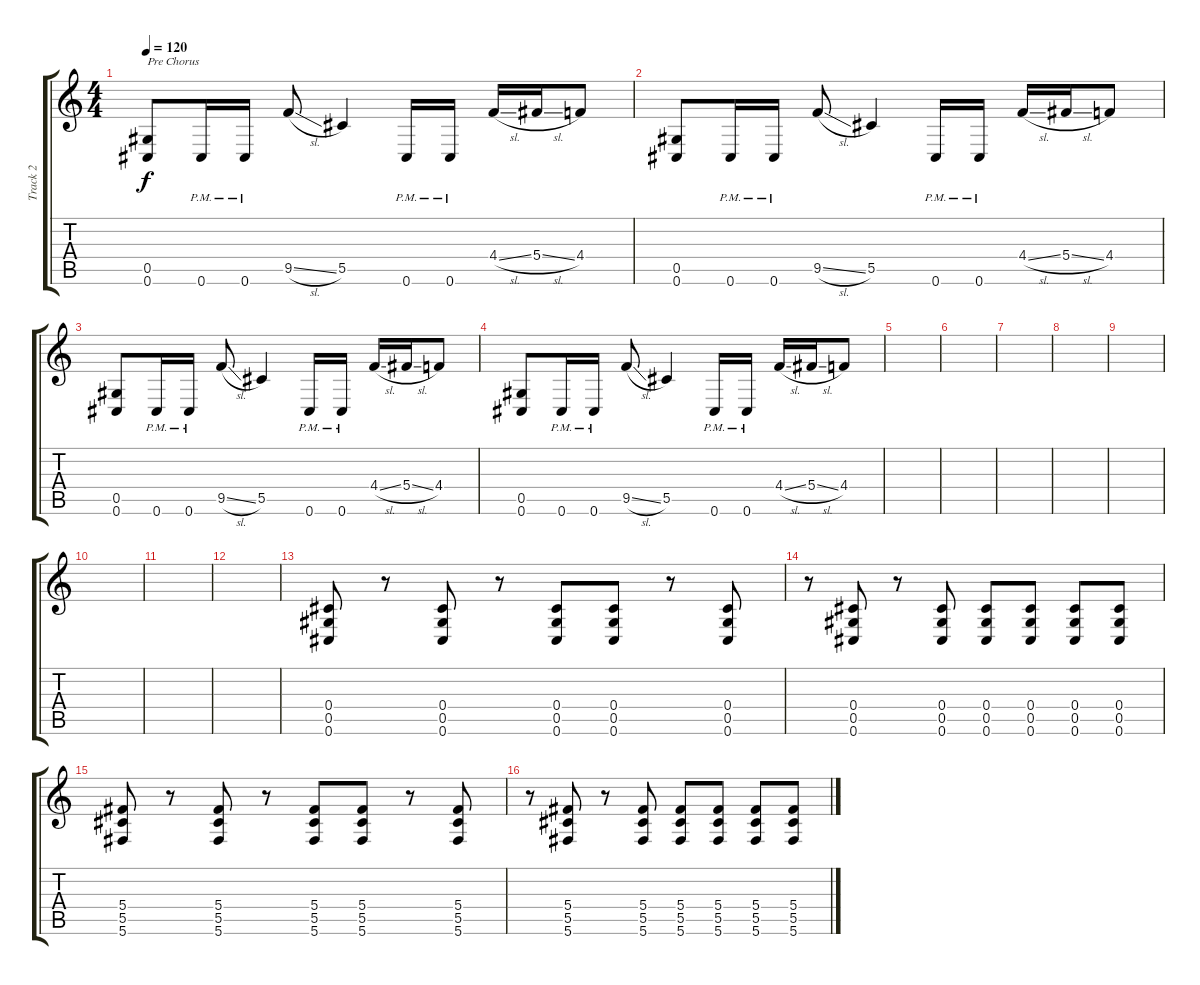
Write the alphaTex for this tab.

\track ("Track 2" "Track 2") {instrument distortionguitar}
\staff {score tabs}
\tuning (Eb4 Bb3 Gb3 Db3 Ab2 Db2) {hide}
\ts (4 4)
\tempo 120
\clef g2
\ks c
(0.5 0.6).8{txt "Pre Chorus" dy f} 0.6{pm}.16 0.6{pm}.16 9.5{sl}.8 5.5.4 0.6{pm}.16 0.6{pm}.16 4.4{sl}.16 5.4{sl}.16 4.4.8 |
(0.5 0.6).8 0.6{pm}.16 0.6{pm}.16 9.5{sl}.8 5.5.4 0.6{pm}.16 0.6{pm}.16 4.4{sl}.16 5.4{sl}.16 4.4.8 |
(0.5 0.6).8 0.6{pm}.16 0.6{pm}.16 9.5{sl}.8 5.5.4 0.6{pm}.16 0.6{pm}.16 4.4{sl}.16 5.4{sl}.16 4.4.8 |
(0.5 0.6).8 0.6{pm}.16 0.6{pm}.16 9.5{sl}.8 5.5.4 0.6{pm}.16 0.6{pm}.16 4.4{sl}.16 5.4{sl}.16 4.4.8 |
|
|
|
|
|
|
|
|
(0.4 0.5 0.6).8 r.8 (0.4 0.5 0.6).8 r.8 (0.4 0.5 0.6).8 (0.4 0.5 0.6).8 r.8 (0.4 0.5 0.6).8 |
r.8 (0.4 0.5 0.6).8 r.8 (0.4 0.5 0.6).8 (0.4 0.5 0.6).8 (0.4 0.5 0.6).8 (0.4 0.5 0.6).8 (0.4 0.5 0.6).8 |
(5.4 5.5 5.6).8 r.8 (5.4 5.5 5.6).8 r.8 (5.4 5.5 5.6).8 (5.4 5.5 5.6).8 r.8 (5.4 5.5 5.6).8 |
r.8 (5.4 5.5 5.6).8 r.8 (5.4 5.5 5.6).8 (5.4 5.5 5.6).8 (5.4 5.5 5.6).8 (5.4 5.5 5.6).8 (5.4 5.5 5.6).8
